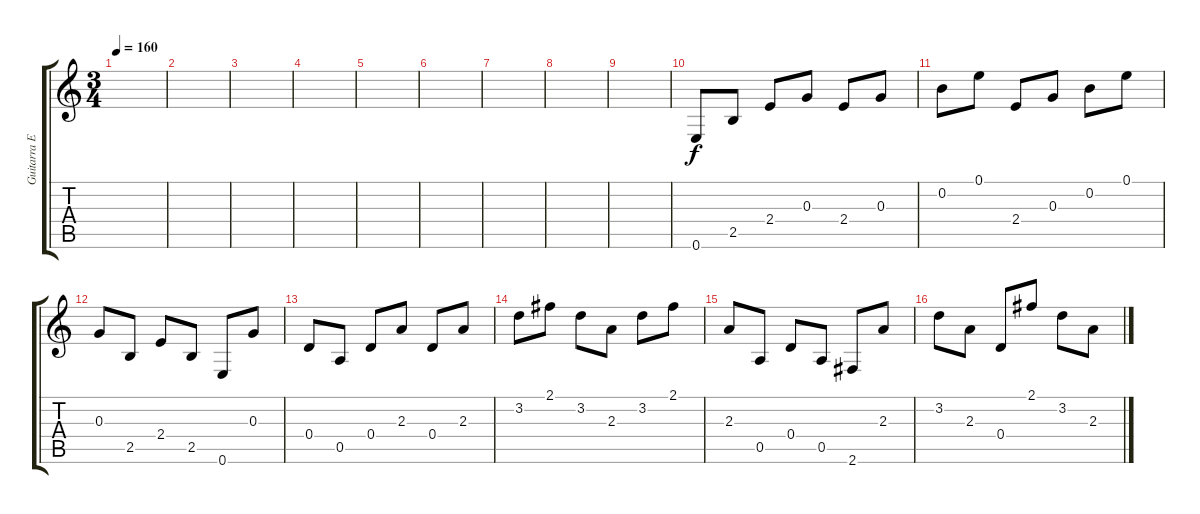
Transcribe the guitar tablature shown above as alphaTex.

\track ("Guitarra Electrica" "Guitarra E") {instrument guitarharmonics}
\staff {score tabs}
\tuning (E4 B3 G3 D3 A2 E2) {hide}
\ts (3 4)
\tempo 160
\clef g2
\ks c
|
|
|
|
|
|
|
|
|
0.6.8 2.5.8 2.4.8 0.3.8 2.4.8 0.3.8 |
0.2.8 0.1.8 2.4.8 0.3.8 0.2.8 0.1.8 |
0.3.8 2.5.8 2.4.8 2.5.8 0.6.8 0.3.8 |
0.4.8 0.5.8 0.4.8 2.3.8 0.4.8 2.3.8 |
3.2.8 2.1.8 3.2.8 2.3.8 3.2.8 2.1.8 |
2.3.8 0.5.8 0.4.8 0.5.8 2.6.8 2.3.8 |
3.2.8 2.3.8 0.4.8 2.1.8 3.2.8 2.3.8
